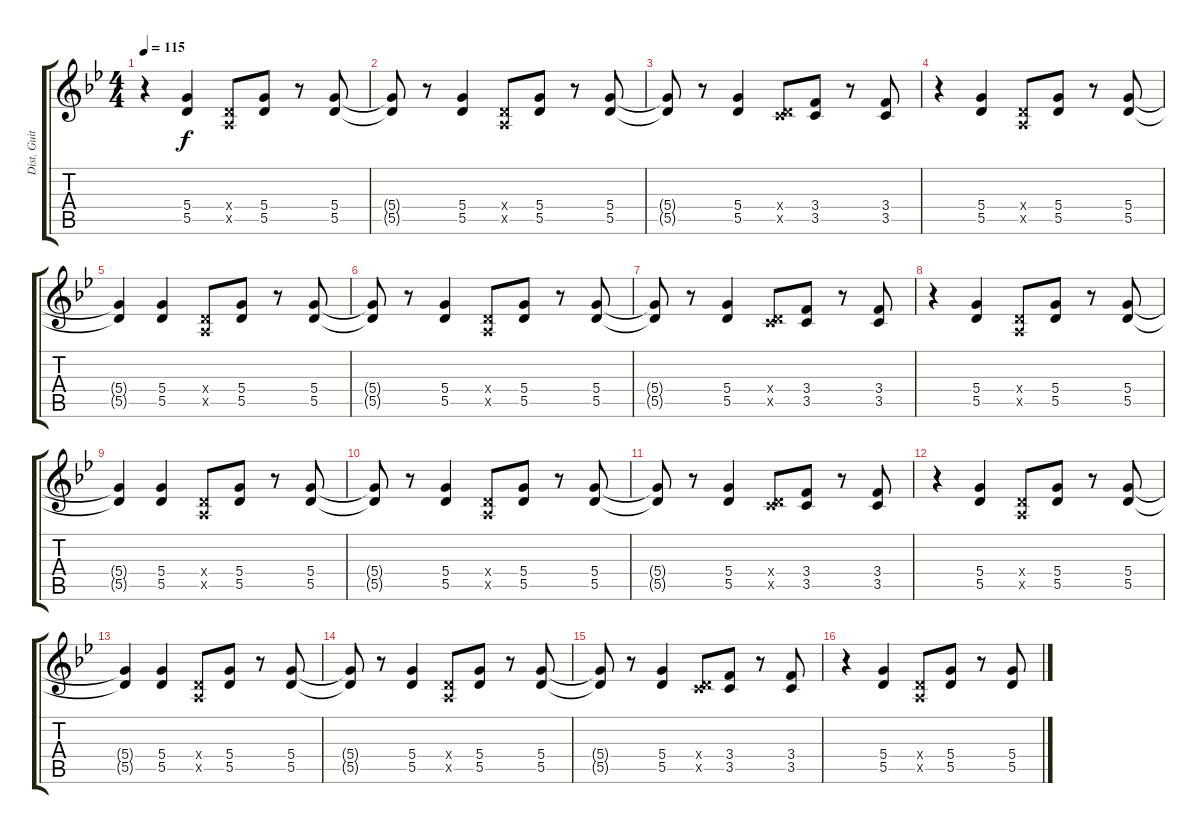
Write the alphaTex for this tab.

\track ("Dist. Guitar 1" "Dist. Guit") {instrument distortionguitar}
\staff {score tabs}
\tuning (E4 B3 G3 D3 A2 E2) {hide}
\ts (4 4)
\tempo 115
\clef g2
\ks bb
r.4{dy f} (5.4 5.5).4 (0.4{x} 0.5{x}).8 (5.4 5.5).8 r.8 (5.4 5.5).8 |
(5.4{t} 5.5{t}).8 r.8 (5.4 5.5).4 (0.4{x} 0.5{x}).8 (5.4 5.5).8 r.8 (5.4 5.5).8 |
(5.4{t} 5.5{t}).8 r.8 (5.4 5.5).4 (0.4{x} 3.5{x}).8 (3.4 3.5).8 r.8 (3.4 3.5).8 |
r.4 (5.4 5.5).4 (0.4{x} 0.5{x}).8 (5.4 5.5).8 r.8 (5.4 5.5).8 |
(5.4{t} 5.5{t}).4 (5.4 5.5).4 (0.4{x} 0.5{x}).8 (5.4 5.5).8 r.8 (5.4 5.5).8 |
(5.4{t} 5.5{t}).8 r.8 (5.4 5.5).4 (0.4{x} 0.5{x}).8 (5.4 5.5).8 r.8 (5.4 5.5).8 |
(5.4{t} 5.5{t}).8 r.8 (5.4 5.5).4 (0.4{x} 3.5{x}).8 (3.4 3.5).8 r.8 (3.4 3.5).8 |
r.4 (5.4 5.5).4 (0.4{x} 0.5{x}).8 (5.4 5.5).8 r.8 (5.4 5.5).8 |
(5.4{t} 5.5{t}).4 (5.4 5.5).4 (0.4{x} 0.5{x}).8 (5.4 5.5).8 r.8 (5.4 5.5).8 |
(5.4{t} 5.5{t}).8 r.8 (5.4 5.5).4 (0.4{x} 0.5{x}).8 (5.4 5.5).8 r.8 (5.4 5.5).8 |
(5.4{t} 5.5{t}).8 r.8 (5.4 5.5).4 (0.4{x} 3.5{x}).8 (3.4 3.5).8 r.8 (3.4 3.5).8 |
r.4 (5.4 5.5).4 (0.4{x} 0.5{x}).8 (5.4 5.5).8 r.8 (5.4 5.5).8 |
(5.4{t} 5.5{t}).4 (5.4 5.5).4 (0.4{x} 0.5{x}).8 (5.4 5.5).8 r.8 (5.4 5.5).8 |
(5.4{t} 5.5{t}).8 r.8 (5.4 5.5).4 (0.4{x} 0.5{x}).8 (5.4 5.5).8 r.8 (5.4 5.5).8 |
(5.4{t} 5.5{t}).8 r.8 (5.4 5.5).4 (0.4{x} 3.5{x}).8 (3.4 3.5).8 r.8 (3.4 3.5).8 |
r.4 (5.4 5.5).4 (0.4{x} 0.5{x}).8 (5.4 5.5).8 r.8 (5.4 5.5).8
